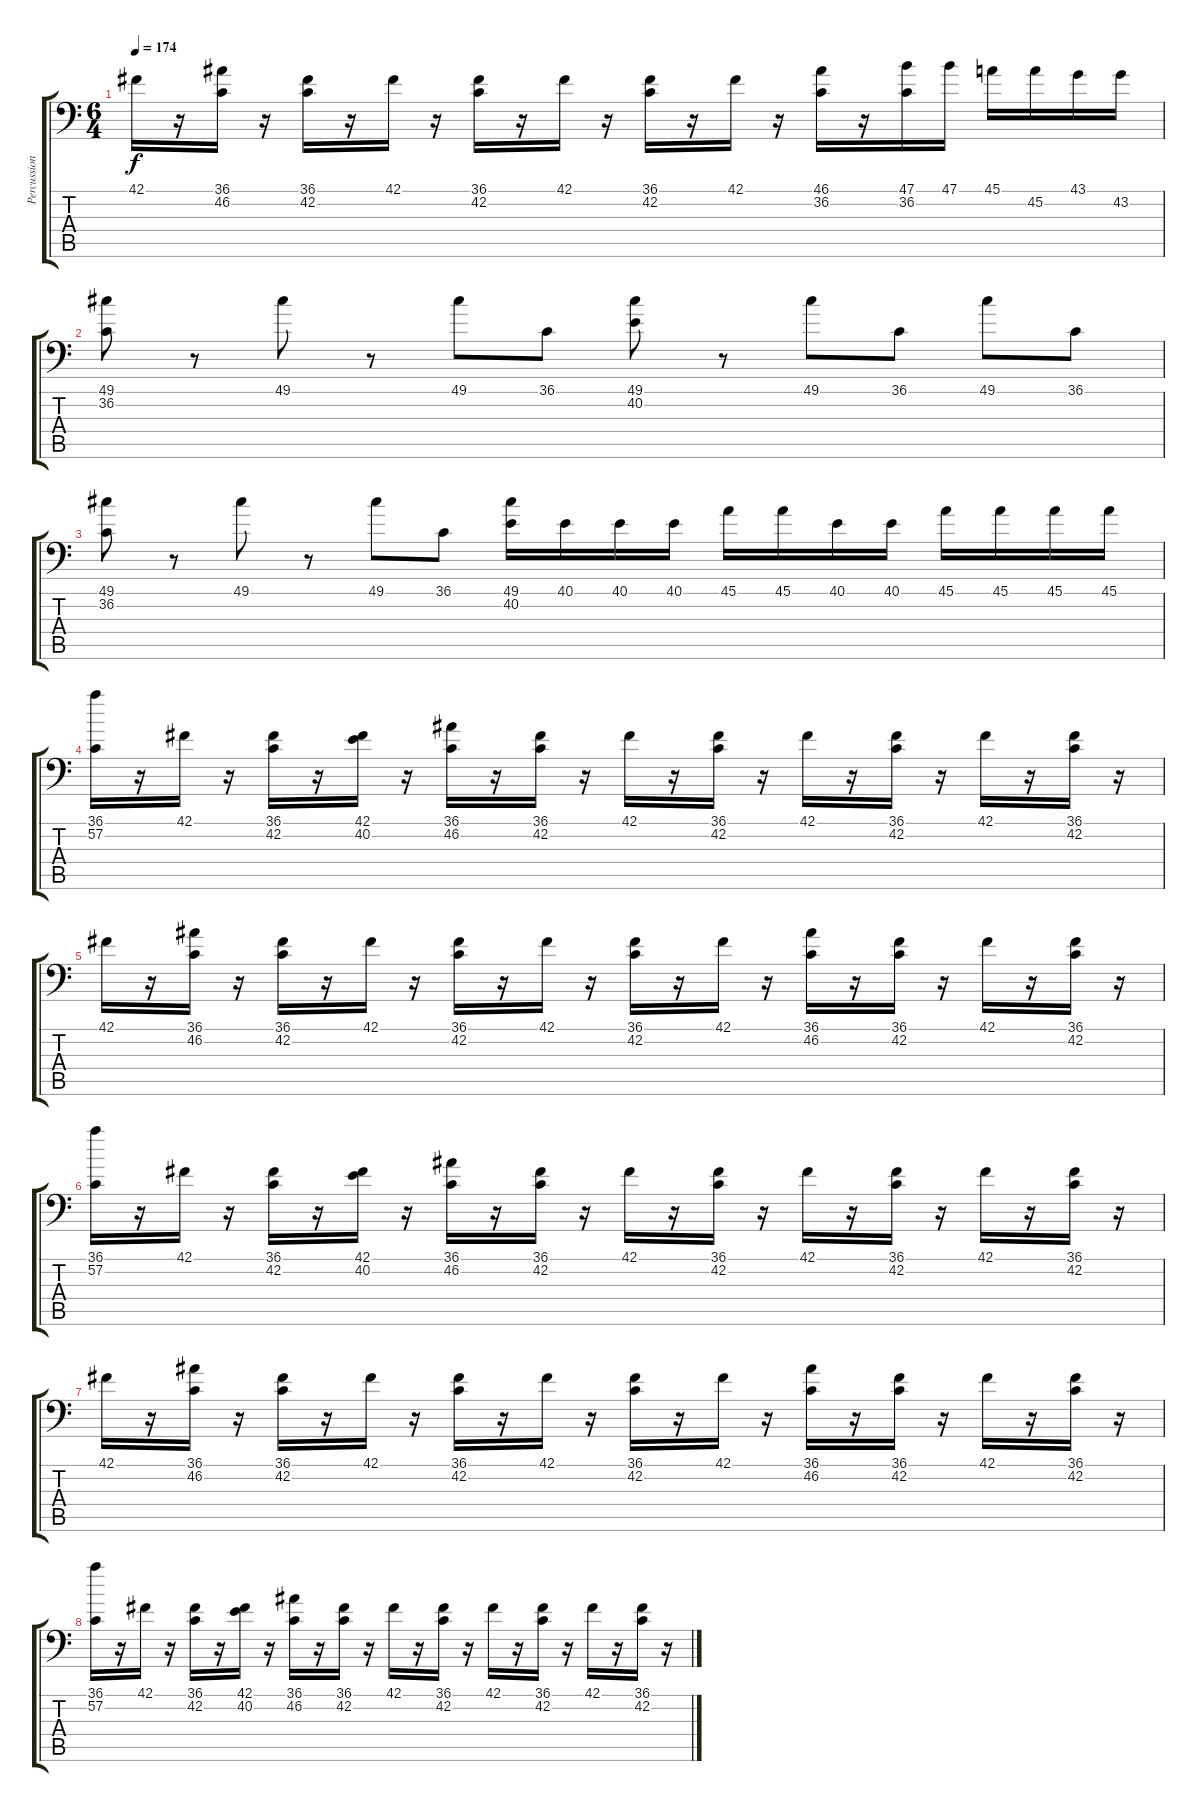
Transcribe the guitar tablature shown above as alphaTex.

\track ("Percussion" "Percussion") {instrument acousticgrandpiano}
\staff {score tabs}
\tuning (C-1 C-1 C-1 C-1 C-1 C-1) {hide}
\ts (6 4)
\tempo 174
\clef f4
\ks c
42.1.16{dy f} r.16 (36.1 46.2).16 r.16 (36.1 42.2).16 r.16 42.1.16 r.16 (36.1 42.2).16 r.16 42.1.16 r.16 (36.1 42.2).16 r.16 42.1.16 r.16 (46.1 36.2).16 r.16 (47.1 36.2).16 47.1.16 45.1.16 45.2.16 43.1.16 43.2.16 |
(49.1 36.2).8 r.8 49.1.8 r.8 49.1.8 36.1.8 (49.1 40.2).8 r.8 49.1.8 36.1.8 49.1.8 36.1.8 |
(49.1 36.2).8 r.8 49.1.8 r.8 49.1.8 36.1.8 (49.1 40.2).16 40.1.16 40.1.16 40.1.16 45.1.16 45.1.16 40.1.16 40.1.16 45.1.16 45.1.16 45.1.16 45.1.16 |
(36.1 57.2).16 r.16 42.1.16 r.16 (36.1 42.2).16 r.16 (42.1 40.2).16 r.16 (36.1 46.2).16 r.16 (36.1 42.2).16 r.16 42.1.16 r.16 (36.1 42.2).16 r.16 42.1.16 r.16 (36.1 42.2).16 r.16 42.1.16 r.16 (36.1 42.2).16 r.16 |
42.1.16 r.16 (36.1 46.2).16 r.16 (36.1 42.2).16 r.16 42.1.16 r.16 (36.1 42.2).16 r.16 42.1.16 r.16 (36.1 42.2).16 r.16 42.1.16 r.16 (36.1 46.2).16 r.16 (36.1 42.2).16 r.16 42.1.16 r.16 (36.1 42.2).16 r.16 |
(36.1 57.2).16 r.16 42.1.16 r.16 (36.1 42.2).16 r.16 (42.1 40.2).16 r.16 (36.1 46.2).16 r.16 (36.1 42.2).16 r.16 42.1.16 r.16 (36.1 42.2).16 r.16 42.1.16 r.16 (36.1 42.2).16 r.16 42.1.16 r.16 (36.1 42.2).16 r.16 |
42.1.16 r.16 (36.1 46.2).16 r.16 (36.1 42.2).16 r.16 42.1.16 r.16 (36.1 42.2).16 r.16 42.1.16 r.16 (36.1 42.2).16 r.16 42.1.16 r.16 (36.1 46.2).16 r.16 (36.1 42.2).16 r.16 42.1.16 r.16 (36.1 42.2).16 r.16 |
(36.1 57.2).16 r.16 42.1.16 r.16 (36.1 42.2).16 r.16 (42.1 40.2).16 r.16 (36.1 46.2).16 r.16 (36.1 42.2).16 r.16 42.1.16 r.16 (36.1 42.2).16 r.16 42.1.16 r.16 (36.1 42.2).16 r.16 42.1.16 r.16 (36.1 42.2).16 r.16
